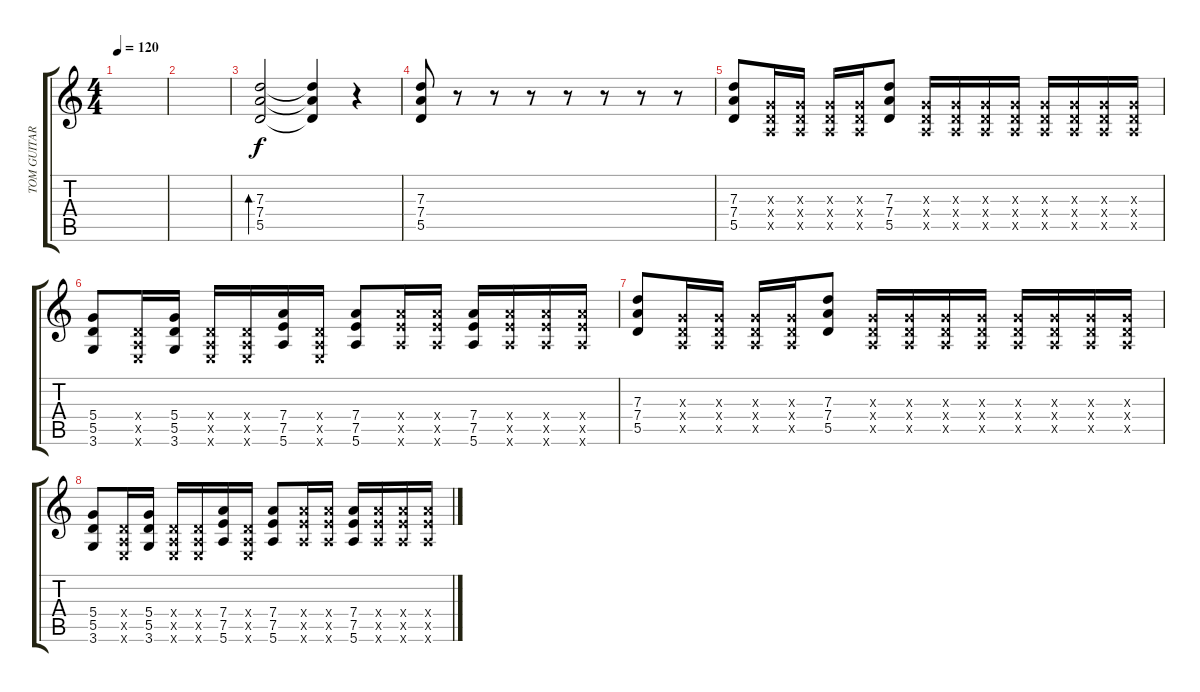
\track ("TOM GUITAR 2 TABBED BY PETER B" "TOM GUITAR") {instrument overdrivenguitar}
\staff {score tabs}
\tuning (E4 B3 G3 D3 A2 E2) {hide}
\ts (4 4)
\tempo 120
\clef g2
\ks c
|
|
(7.3 7.4 5.5).2{bd 120} (7.3{t} 7.4{t} 5.5{t}).4 r.4 |
(7.3 7.4 5.5).8 r.8 r.8 r.8 r.8 r.8 r.8 r.8 |
(7.3 7.4 5.5).8 (0.3{x} 0.4{x} 0.5{x}).16 (0.3{x} 0.4{x} 0.5{x}).16 (0.3{x} 0.4{x} 0.5{x}).16 (0.3{x} 0.4{x} 0.5{x}).16 (7.3 7.4 5.5).8 (0.3{x} 0.4{x} 0.5{x}).16 (0.3{x} 0.4{x} 0.5{x}).16 (0.3{x} 0.4{x} 0.5{x}).16 (0.3{x} 0.4{x} 0.5{x}).16 (0.3{x} 0.4{x} 0.5{x}).16 (0.3{x} 0.4{x} 0.5{x}).16 (0.3{x} 0.4{x} 0.5{x}).16 (0.3{x} 0.4{x} 0.5{x}).16 |
(5.4 5.5 3.6).8 (0.4{x} 0.5{x} 0.6{x}).16 (5.4 5.5 3.6).16 (0.4{x} 0.5{x} 0.6{x}).16 (0.4{x} 0.5{x} 0.6{x}).16 (7.4 7.5 5.6).16 (0.4{x} 0.5{x} 0.6{x}).16 (7.4 7.5 5.6).8 (7.4{x} 7.5{x} 5.6{x}).16 (7.4{x} 7.5{x} 5.6{x}).16 (7.4 7.5 5.6).16 (7.4{x} 7.5{x} 5.6{x}).16 (7.4{x} 7.5{x} 5.6{x}).16 (7.4{x} 7.5{x} 5.6{x}).16 |
(7.3 7.4 5.5).8 (0.3{x} 0.4{x} 0.5{x}).16 (0.3{x} 0.4{x} 0.5{x}).16 (0.3{x} 0.4{x} 0.5{x}).16 (0.3{x} 0.4{x} 0.5{x}).16 (7.3 7.4 5.5).8 (0.3{x} 0.4{x} 0.5{x}).16 (0.3{x} 0.4{x} 0.5{x}).16 (0.3{x} 0.4{x} 0.5{x}).16 (0.3{x} 0.4{x} 0.5{x}).16 (0.3{x} 0.4{x} 0.5{x}).16 (0.3{x} 0.4{x} 0.5{x}).16 (0.3{x} 0.4{x} 0.5{x}).16 (0.3{x} 0.4{x} 0.5{x}).16 |
(5.4 5.5 3.6).8 (0.4{x} 0.5{x} 0.6{x}).16 (5.4 5.5 3.6).16 (0.4{x} 0.5{x} 0.6{x}).16 (0.4{x} 0.5{x} 0.6{x}).16 (7.4 7.5 5.6).16 (0.4{x} 0.5{x} 0.6{x}).16 (7.4 7.5 5.6).8 (7.4{x} 7.5{x} 5.6{x}).16 (7.4{x} 7.5{x} 5.6{x}).16 (7.4 7.5 5.6).16 (7.4{x} 7.5{x} 5.6{x}).16 (7.4{x} 7.5{x} 5.6{x}).16 (7.4{x} 7.5{x} 5.6{x}).16
